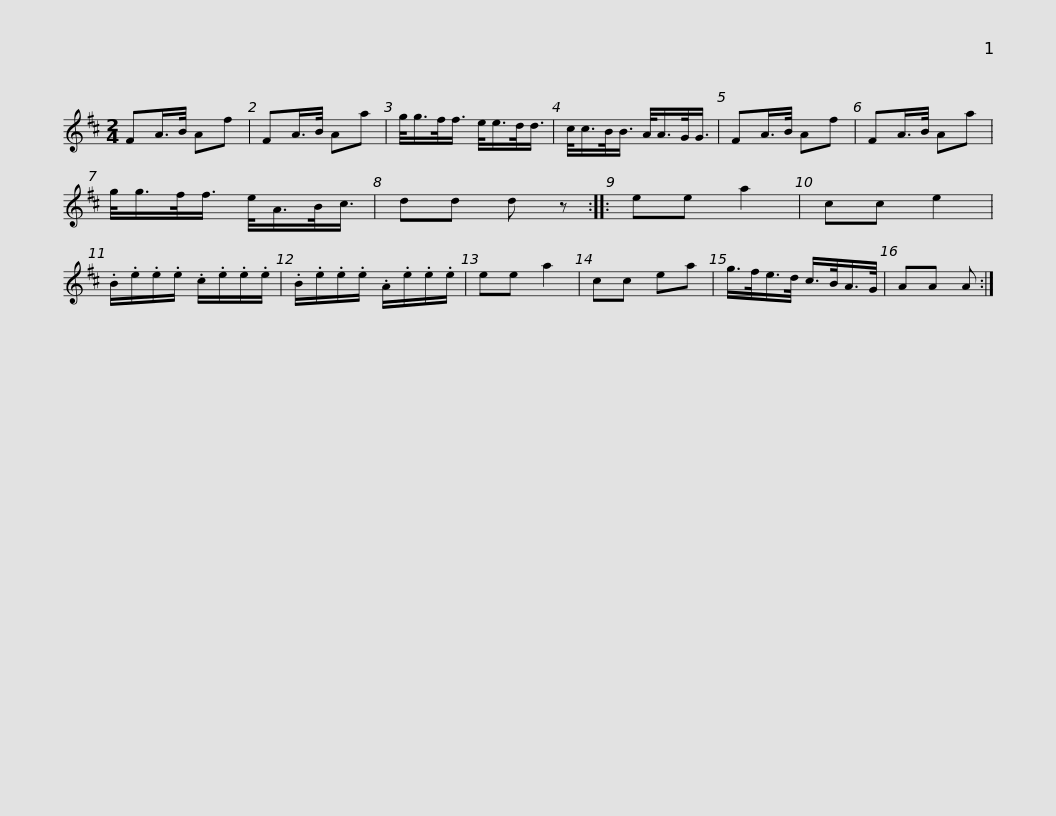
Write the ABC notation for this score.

X:1
L:1/8
M:2/4
I:linebreak $
K:D
V:1 treble
V:1
 FA/>B/ Af | FA/>B/ Aa | g/<g/f/<f/ e/<e/d/<d/ | c/<c/B/<B/ A/<A/G/<G/ | FA/>B/ Af | %5
 FA/>B/ Aa |$ g/<g/f/<f/ e/<A/B/<c/ | dd d z :: ee a2 | cc e2 | %10
 .B/.e/.e/.e/ .c/.e/.e/.e/ | .B/.e/.e/.e/ .A/.e/.e/.e/ | ee a2 | cc ea |$ g/>f/e/>d/ c/>B/A/>G/ | %15
 AA A :| %16
